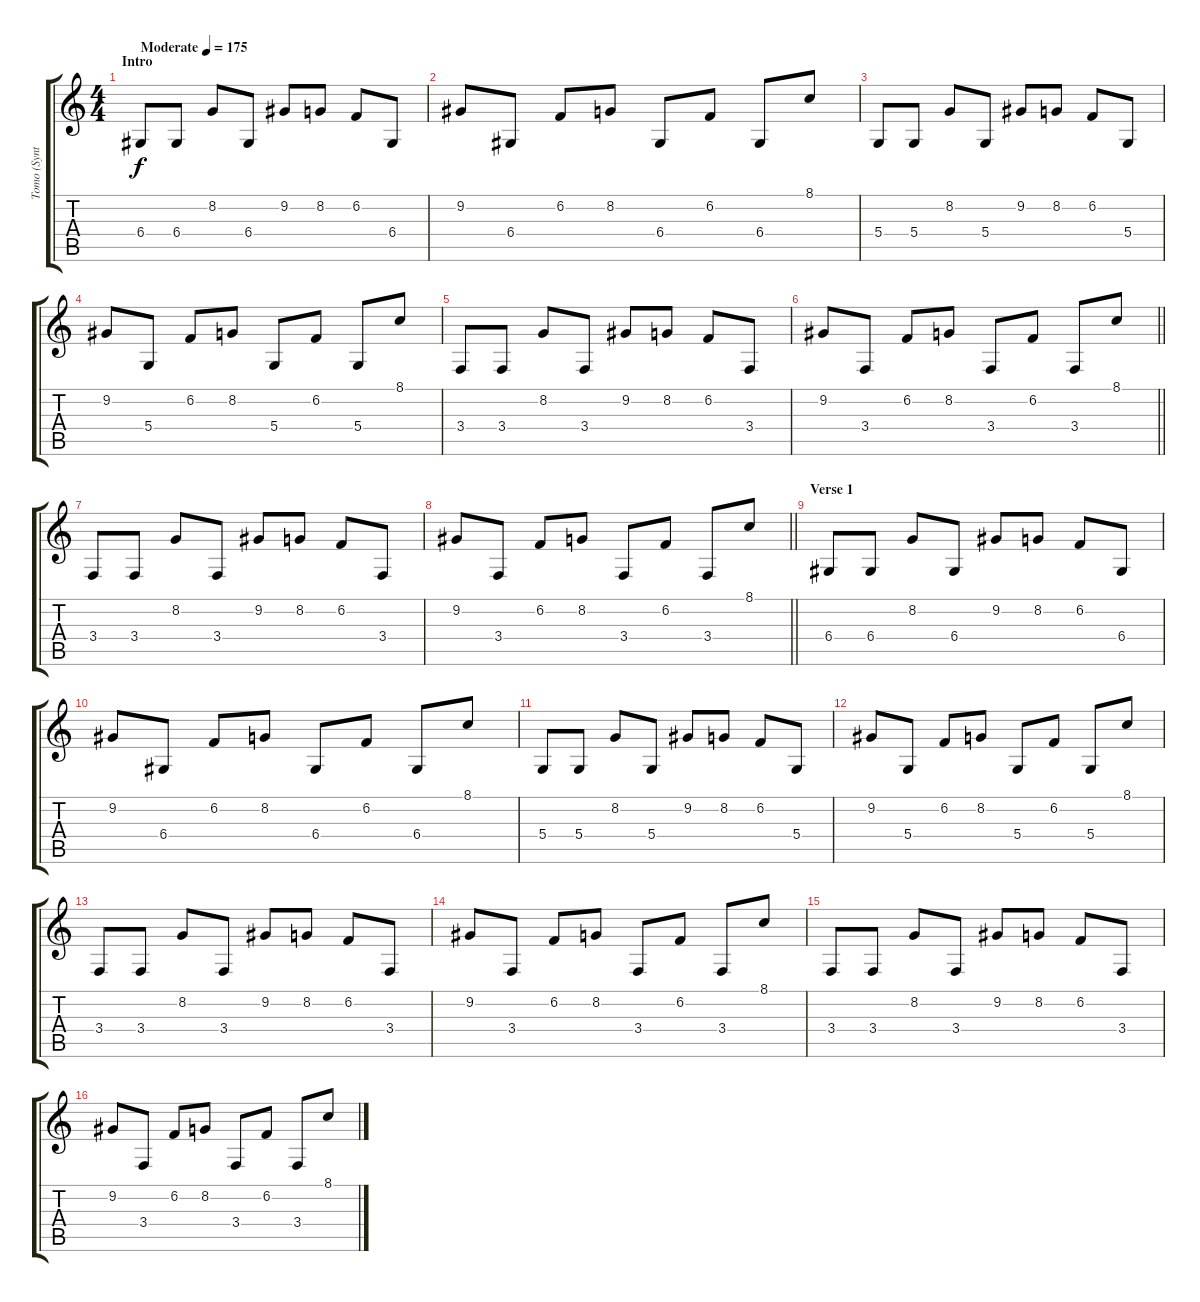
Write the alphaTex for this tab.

\track ("Tomo (Synth)" "Tomo (Synt") {instrument lead2sawtooth}
\staff {score tabs}
\tuning (E4 B3 G3 D3 A2 E2) {hide}
\ts (4 4)
\section ("" "Intro")
\tempo (175 "Moderate")
\clef g2
\ks c
6.4.8{dy f instrument lead2sawtooth} 6.4.8 8.2.8 6.4.8 9.2.8 8.2.8 6.2.8 6.4.8 |
9.2.8 6.4.8 6.2.8 8.2.8 6.4.8 6.2.8 6.4.8 8.1.8 |
5.4.8 5.4.8 8.2.8 5.4.8 9.2.8 8.2.8 6.2.8 5.4.8 |
9.2.8 5.4.8 6.2.8 8.2.8 5.4.8 6.2.8 5.4.8 8.1.8 |
3.4.8 3.4.8 8.2.8 3.4.8 9.2.8 8.2.8 6.2.8 3.4.8 |
\barLineRight lightlight
9.2.8 3.4.8 6.2.8 8.2.8 3.4.8 6.2.8 3.4.8 8.1.8 |
3.4.8 3.4.8 8.2.8 3.4.8 9.2.8 8.2.8 6.2.8 3.4.8 |
\barLineRight lightlight
9.2.8 3.4.8 6.2.8 8.2.8 3.4.8 6.2.8 3.4.8 8.1.8 |
\section ("" "Verse 1")
6.4.8 6.4.8 8.2.8 6.4.8 9.2.8 8.2.8 6.2.8 6.4.8 |
9.2.8 6.4.8 6.2.8 8.2.8 6.4.8 6.2.8 6.4.8 8.1.8 |
5.4.8 5.4.8 8.2.8 5.4.8 9.2.8 8.2.8 6.2.8 5.4.8 |
9.2.8 5.4.8 6.2.8 8.2.8 5.4.8 6.2.8 5.4.8 8.1.8 |
3.4.8 3.4.8 8.2.8 3.4.8 9.2.8 8.2.8 6.2.8 3.4.8 |
9.2.8 3.4.8 6.2.8 8.2.8 3.4.8 6.2.8 3.4.8 8.1.8 |
3.4.8 3.4.8 8.2.8 3.4.8 9.2.8 8.2.8 6.2.8 3.4.8 |
9.2.8 3.4.8 6.2.8 8.2.8 3.4.8 6.2.8 3.4.8 8.1.8
